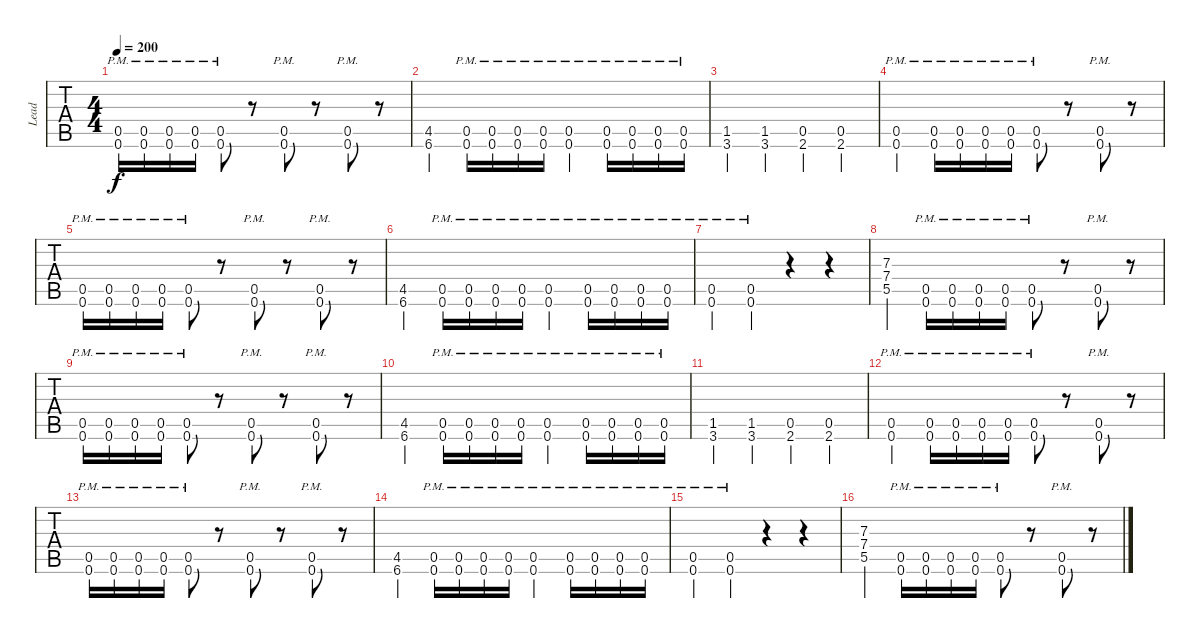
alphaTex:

\track ("Lead" "Lead") {instrument distortionguitar}
\staff {tabs}
\tuning (D4 A3 F3 C3 G2 C2) {hide}
\ts (4 4)
\tempo 200
\clef g2
\ks c
(0.5{pm} 0.6{pm}).16{dy f} (0.5{pm} 0.6{pm}).16 (0.5{pm} 0.6{pm}).16 (0.5{pm} 0.6{pm}).16 (0.5{pm} 0.6{pm}).8 r.8 (0.5{pm} 0.6{pm}).8 r.8 (0.5{pm} 0.6{pm}).8 r.8 |
(4.5 6.6).4 (0.5{pm} 0.6{pm}).16 (0.5{pm} 0.6{pm}).16 (0.5{pm} 0.6{pm}).16 (0.5{pm} 0.6{pm}).16 (0.5{pm} 0.6{pm}).4 (0.5{pm} 0.6{pm}).16 (0.5{pm} 0.6{pm}).16 (0.5{pm} 0.6{pm}).16 (0.5{pm} 0.6{pm}).16 |
(1.5 3.6).4 (1.5 3.6).4 (0.5 2.6).4 (0.5 2.6).4 |
(0.5{pm} 0.6{pm}).4 (0.5{pm} 0.6{pm}).16 (0.5{pm} 0.6{pm}).16 (0.5{pm} 0.6{pm}).16 (0.5{pm} 0.6{pm}).16 (0.5{pm} 0.6{pm}).8 r.8 (0.5{pm} 0.6{pm}).8 r.8 |
(0.5{pm} 0.6{pm}).16 (0.5{pm} 0.6{pm}).16 (0.5{pm} 0.6{pm}).16 (0.5{pm} 0.6{pm}).16 (0.5{pm} 0.6{pm}).8 r.8 (0.5{pm} 0.6{pm}).8 r.8 (0.5{pm} 0.6{pm}).8 r.8 |
(4.5 6.6).4 (0.5{pm} 0.6{pm}).16 (0.5{pm} 0.6{pm}).16 (0.5{pm} 0.6{pm}).16 (0.5{pm} 0.6{pm}).16 (0.5{pm} 0.6{pm}).4 (0.5{pm} 0.6{pm}).16 (0.5{pm} 0.6{pm}).16 (0.5{pm} 0.6{pm}).16 (0.5{pm} 0.6{pm}).16 |
(0.5{pm} 0.6{pm}).4 (0.5{pm} 0.6{pm}).4 r.4 r.4 |
(7.3 7.4 5.5).4 (0.5{pm} 0.6{pm}).16 (0.5{pm} 0.6{pm}).16 (0.5{pm} 0.6{pm}).16 (0.5{pm} 0.6{pm}).16 (0.5{pm} 0.6{pm}).8 r.8 (0.5{pm} 0.6{pm}).8 r.8 |
(0.5{pm} 0.6{pm}).16 (0.5{pm} 0.6{pm}).16 (0.5{pm} 0.6{pm}).16 (0.5{pm} 0.6{pm}).16 (0.5{pm} 0.6{pm}).8 r.8 (0.5{pm} 0.6{pm}).8 r.8 (0.5{pm} 0.6{pm}).8 r.8 |
(4.5 6.6).4 (0.5{pm} 0.6{pm}).16 (0.5{pm} 0.6{pm}).16 (0.5{pm} 0.6{pm}).16 (0.5{pm} 0.6{pm}).16 (0.5{pm} 0.6{pm}).4 (0.5{pm} 0.6{pm}).16 (0.5{pm} 0.6{pm}).16 (0.5{pm} 0.6{pm}).16 (0.5{pm} 0.6{pm}).16 |
(1.5 3.6).4 (1.5 3.6).4 (0.5 2.6).4 (0.5 2.6).4 |
(0.5{pm} 0.6{pm}).4 (0.5{pm} 0.6{pm}).16 (0.5{pm} 0.6{pm}).16 (0.5{pm} 0.6{pm}).16 (0.5{pm} 0.6{pm}).16 (0.5{pm} 0.6{pm}).8 r.8 (0.5{pm} 0.6{pm}).8 r.8 |
(0.5{pm} 0.6{pm}).16 (0.5{pm} 0.6{pm}).16 (0.5{pm} 0.6{pm}).16 (0.5{pm} 0.6{pm}).16 (0.5{pm} 0.6{pm}).8 r.8 (0.5{pm} 0.6{pm}).8 r.8 (0.5{pm} 0.6{pm}).8 r.8 |
(4.5 6.6).4 (0.5{pm} 0.6{pm}).16 (0.5{pm} 0.6{pm}).16 (0.5{pm} 0.6{pm}).16 (0.5{pm} 0.6{pm}).16 (0.5{pm} 0.6{pm}).4 (0.5{pm} 0.6{pm}).16 (0.5{pm} 0.6{pm}).16 (0.5{pm} 0.6{pm}).16 (0.5{pm} 0.6{pm}).16 |
(0.5{pm} 0.6{pm}).4 (0.5{pm} 0.6{pm}).4 r.4 r.4 |
(7.3 7.4 5.5).4 (0.5{pm} 0.6{pm}).16 (0.5{pm} 0.6{pm}).16 (0.5{pm} 0.6{pm}).16 (0.5{pm} 0.6{pm}).16 (0.5{pm} 0.6{pm}).8 r.8 (0.5{pm} 0.6{pm}).8 r.8
